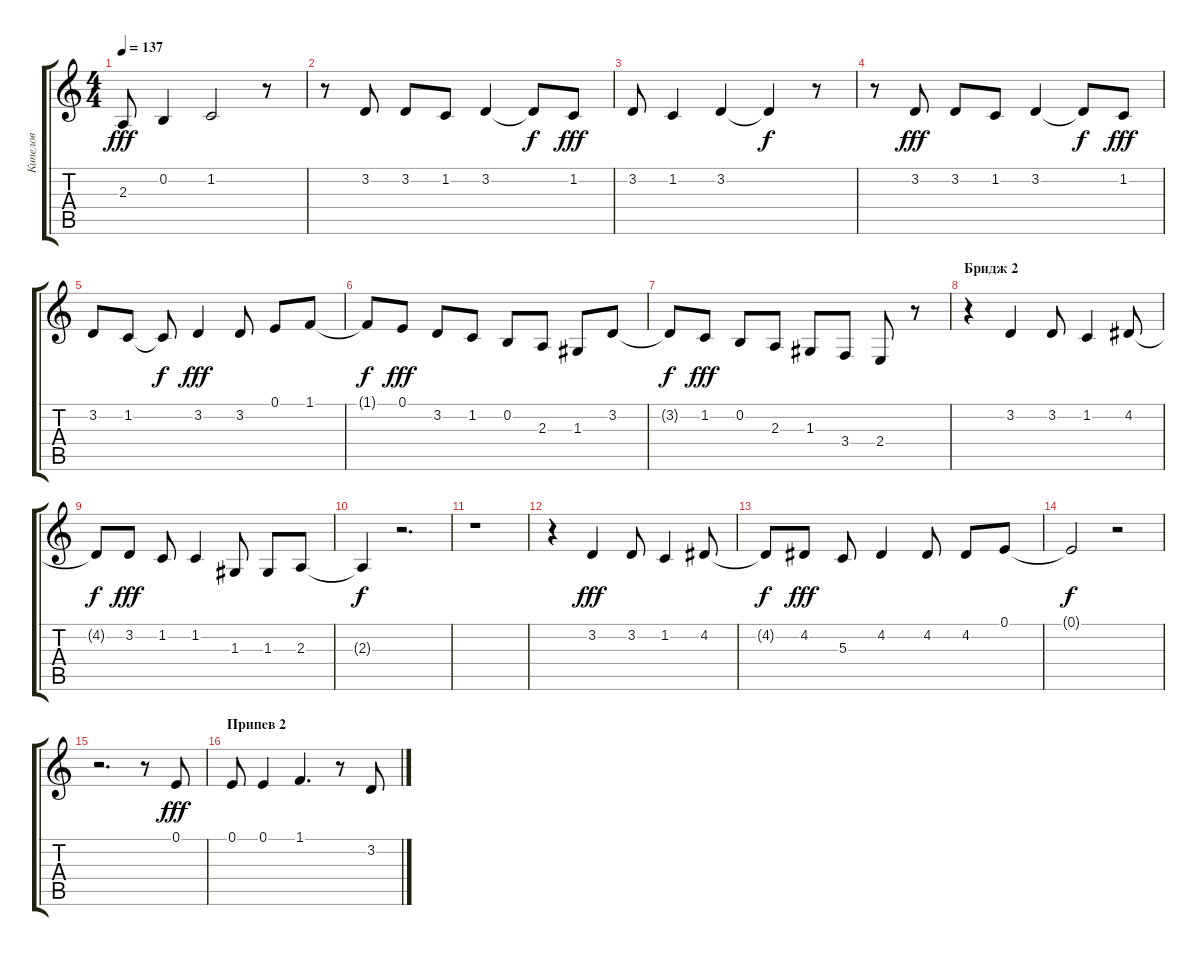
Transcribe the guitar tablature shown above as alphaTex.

\track ("Кипелов " "Кипелов ") {instrument tenorsax}
\staff {score tabs}
\tuning (E4 B3 G3 D3 A2 E2) {hide}
\ts (4 4)
\tempo 137
\clef g2
\ks c
2.3.8{dy fff} 0.2.4 1.2.2 r.8 |
r.8 3.2.8 3.2.8 1.2.8 3.2.4 3.2{t}.8{dy f} 1.2.8{dy fff} |
3.2.8 1.2.4 3.2.4 3.2{t}.4{dy f} r.8 |
r.8 3.2.8{dy fff} 3.2.8 1.2.8 3.2.4 3.2{t}.8{dy f} 1.2.8{dy fff} |
3.2.8 1.2.8 1.2{t}.8{dy f} 3.2.4{dy fff} 3.2.8 0.1.8 1.1.8 |
1.1{t}.8{dy f} 0.1.8{dy fff} 3.2.8 1.2.8 0.2.8 2.3.8 1.3.8 3.2.8 |
3.2{t}.8{dy f} 1.2.8{dy fff} 0.2.8 2.3.8 1.3.8 3.4.8 2.4.8 r.8 |
\section ("" "Бридж 2")
r.4 3.2.4 3.2.8 1.2.4 4.2.8 |
4.2{t}.8{dy f} 3.2.8{dy fff} 1.2.8 1.2.4 1.3.8 1.3.8 2.3.8 |
2.3{t}.4{dy f} r.2{d} |
r.1 |
r.4 3.2.4{dy fff} 3.2.8 1.2.4 4.2.8 |
4.2{t}.8{dy f} 4.2.8{dy fff} 5.3.8 4.2.4 4.2.8 4.2.8 0.1.8 |
0.1{t}.2{dy f} r.2 |
r.2{d} r.8 0.1.8{dy fff} |
\section ("" "Припев 2")
0.1.8 0.1.4 1.1.4{d} r.8 3.2.8
